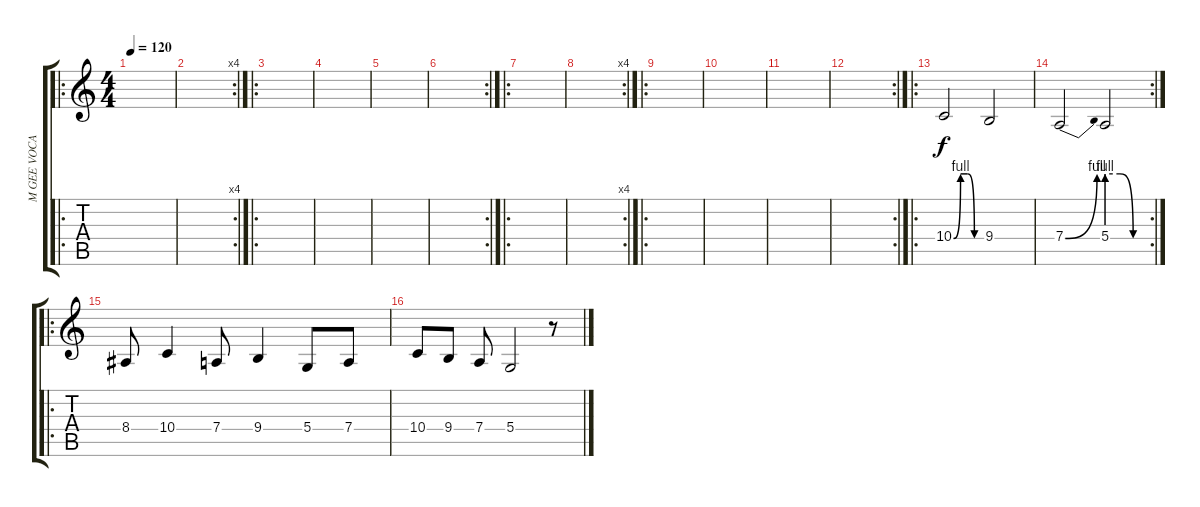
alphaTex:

\track ("M GEE VOCAL" "M GEE VOCA") {instrument lead6voice}
\staff {score tabs}
\tuning (E4 B3 G3 D3 A2 E2) {hide}
\ro
\ts (4 4)
\tempo 120
\clef g2
\ks c
|
\rc 4
|
\ro
|
|
|
\rc 2
|
\ro
|
\rc 4
|
\ro
|
|
|
\rc 2
|
\ro
10.4{be (custom 0 0 15 4 30 4 45 0 60 0)}.2 9.4.2 |
\rc 2
7.4{be (bend 0 0 60 4)}.2 5.4{be (custom 0 4 20 4 40 0 60 0)}.2 |
\ro
8.4.8 10.4.4 7.4.8 9.4.4 5.4.8 7.4.8 |
10.4.8 9.4.8 7.4.8 5.4.2 r.8
